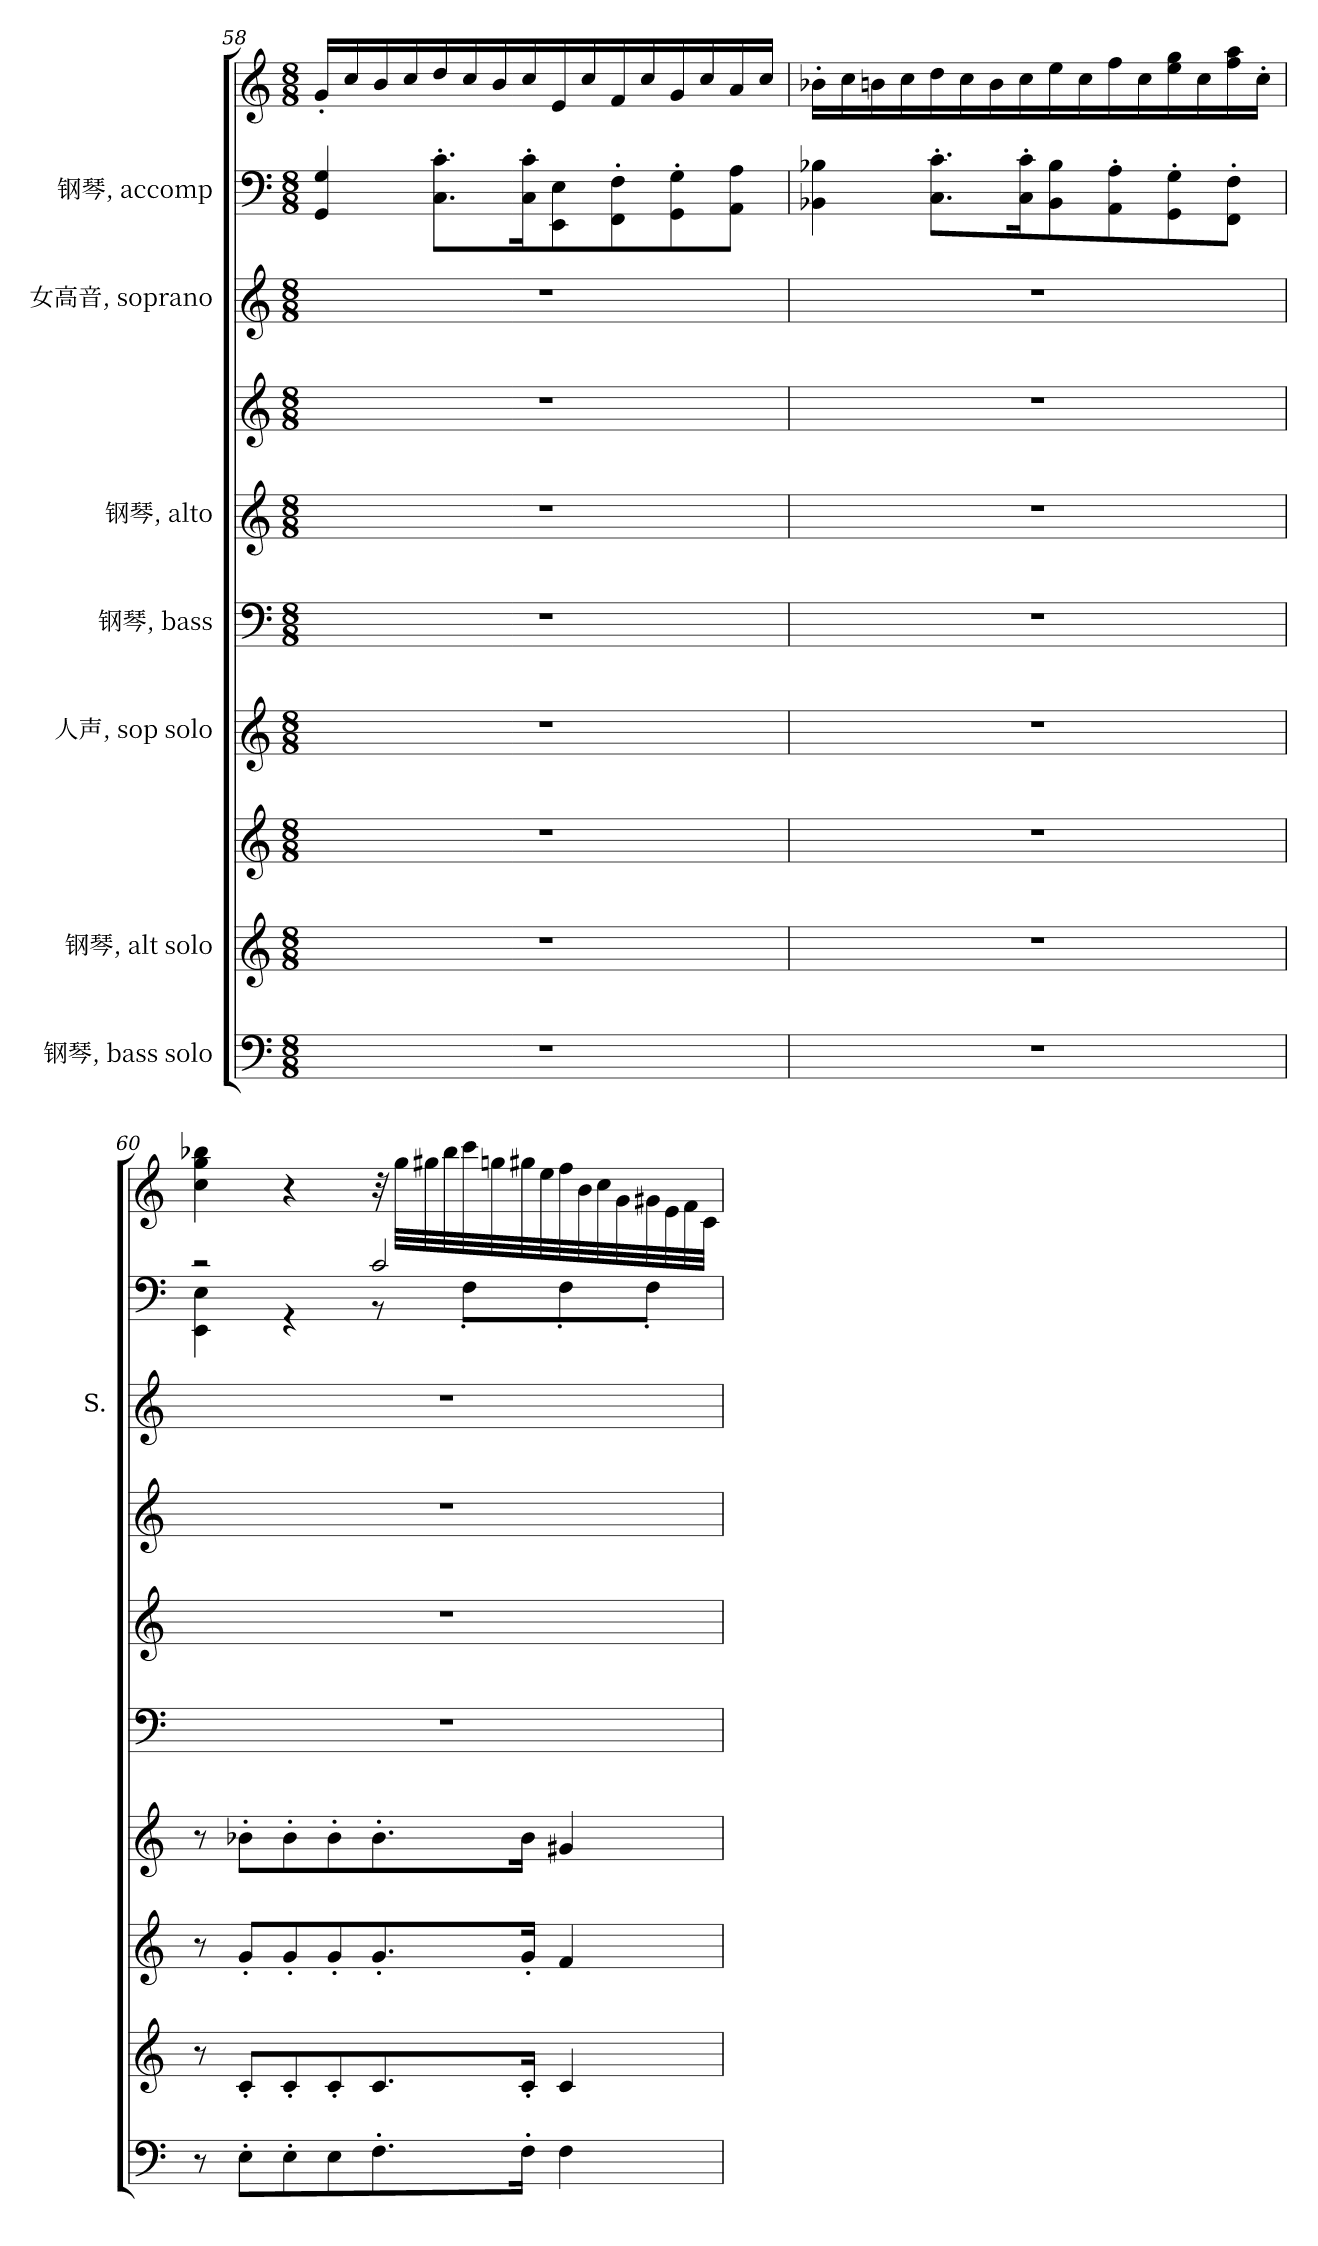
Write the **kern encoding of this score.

**kern	**kern	**kern	**kern	**kern	**kern	**kern	**kern	**kern	**kern
*part7	*part6	*part6	*part5	*part4	*part3	*part3	*part2	*part1	*part1
*staff10	*staff9	*staff8	*staff7	*staff6	*staff5	*staff4	*staff3	*staff2	*staff1
*I"钢琴, bass solo	*I"钢琴, alt solo	*	*I"人声, sop solo	*I"钢琴, bass	*I"钢琴, alto	*	*I"女高音, soprano	*I"钢琴, accomp	*
*	*	*	*	*	*	*	*I'S.	*	*
*clefF4	*clefG2	*clefG2	*clefG2	*clefF4	*clefG2	*clefG2	*clefG2	*clefF4	*clefG2
*k[]	*k[]	*k[]	*k[]	*k[]	*k[]	*k[]	*k[]	*k[]	*k[]
*M8/8	*M8/8	*M8/8	*M8/8	*M8/8	*M8/8	*M8/8	*M8/8	*M8/8	*M8/8
=58	=58	=58	=58	=58	=58	=58	=58	=58	=58
1r	1r	1r	1r	1r	1r	1r	1r	4GG/ 4G/	16g'/LL
.	.	.	.	.	.	.	.	.	16cc/
.	.	.	.	.	.	.	.	.	16b/
.	.	.	.	.	.	.	.	.	16cc/
.	.	.	.	.	.	.	.	8.C\' 8.c\'L	16dd/
.	.	.	.	.	.	.	.	.	16cc/
.	.	.	.	.	.	.	.	.	16b/
.	.	.	.	.	.	.	.	16C\' 16c\'K	16cc/
.	.	.	.	.	.	.	.	8EE\ 8E\	16e/
.	.	.	.	.	.	.	.	.	16cc/
.	.	.	.	.	.	.	.	8FF\' 8F\'	16f/
.	.	.	.	.	.	.	.	.	16cc/
.	.	.	.	.	.	.	.	8GG\' 8G\'	16g/
.	.	.	.	.	.	.	.	.	16cc/
.	.	.	.	.	.	.	.	8AA\ 8A\J	16a/
.	.	.	.	.	.	.	.	.	16cc/JJ
!!LO:PB:g=z
=59	=59	=59	=59	=59	=59	=59	=59	=59	=59
1r	1r	1r	1r	1r	1r	1r	1r	4BB-X\ 4B-X\	16b-X'\LL
.	.	.	.	.	.	.	.	.	16cc\
.	.	.	.	.	.	.	.	.	16bn\
.	.	.	.	.	.	.	.	.	16cc\
.	.	.	.	.	.	.	.	8.C\' 8.c\'L	16dd\
.	.	.	.	.	.	.	.	.	16cc\
.	.	.	.	.	.	.	.	.	16b\
.	.	.	.	.	.	.	.	16C\' 16c\'K	16cc\
.	.	.	.	.	.	.	.	8BB-\ 8B-\	16ee\
.	.	.	.	.	.	.	.	.	16cc\
.	.	.	.	.	.	.	.	8AA\' 8A\'	16ff\
.	.	.	.	.	.	.	.	.	16cc\
.	.	.	.	.	.	.	.	8GG\' 8G\'	16ee\ 16gg\
.	.	.	.	.	.	.	.	.	16cc\
.	.	.	.	.	.	.	.	8FF\' 8F\'J	16ff\ 16aa\
.	.	.	.	.	.	.	.	.	16cc'\JJ
=60	=60	=60	=60	=60	=60	=60	=60	=60	=60
*	*	*	*	*	*	*	*	*	*MM57
*	*	*	*	*	*	*	*	*^	*
8r	8r	8r	8r	1r	1r	1r	1r	2r	4EE\ 4E\	4cc\ 4gg\ 4bb-X\
8E'\L	8c'/L	8g'/L	8b-X'\L	.	.	.	.	.	.	.
8E'\	8c'/	8g'/	8b-'\	.	.	.	.	.	4r	4r
8E\	8c'/	8g'/	8b-'\	.	.	.	.	.	.	.
8.F'\	8.c/	8.g'/	8.b-'\	.	.	.	.	2c/	8r	32r
.	.	.	.	.	.	.	.	.	.	32gg\LLL
.	.	.	.	.	.	.	.	.	.	32gg#X\
.	.	.	.	.	.	.	.	.	.	32bb-\
.	.	.	.	.	.	.	.	.	8F'\L	32ccc\
.	.	.	.	.	.	.	.	.	.	32ggn\
16F'\Jk	16c'/Jk	16g'/Jk	16b-\Jk	.	.	.	.	.	.	32gg#X\
.	.	.	.	.	.	.	.	.	.	32ee\
4F\	4c/	4f/	4g#X/	.	.	.	.	.	8F'\	32ff\
.	.	.	.	.	.	.	.	.	.	32b\
.	.	.	.	.	.	.	.	.	.	32cc\
.	.	.	.	.	.	.	.	.	.	32g\
.	.	.	.	.	.	.	.	.	8F'\J	32g#X\
.	.	.	.	.	.	.	.	.	.	32e\
.	.	.	.	.	.	.	.	.	.	32f\
.	.	.	.	.	.	.	.	.	.	32c\JJJ
*	*	*	*	*	*	*	*	*v	*v	*
=	=	=	=	=	=	=	=	=	=
*-	*-	*-	*-	*-	*-	*-	*-	*-	*-
